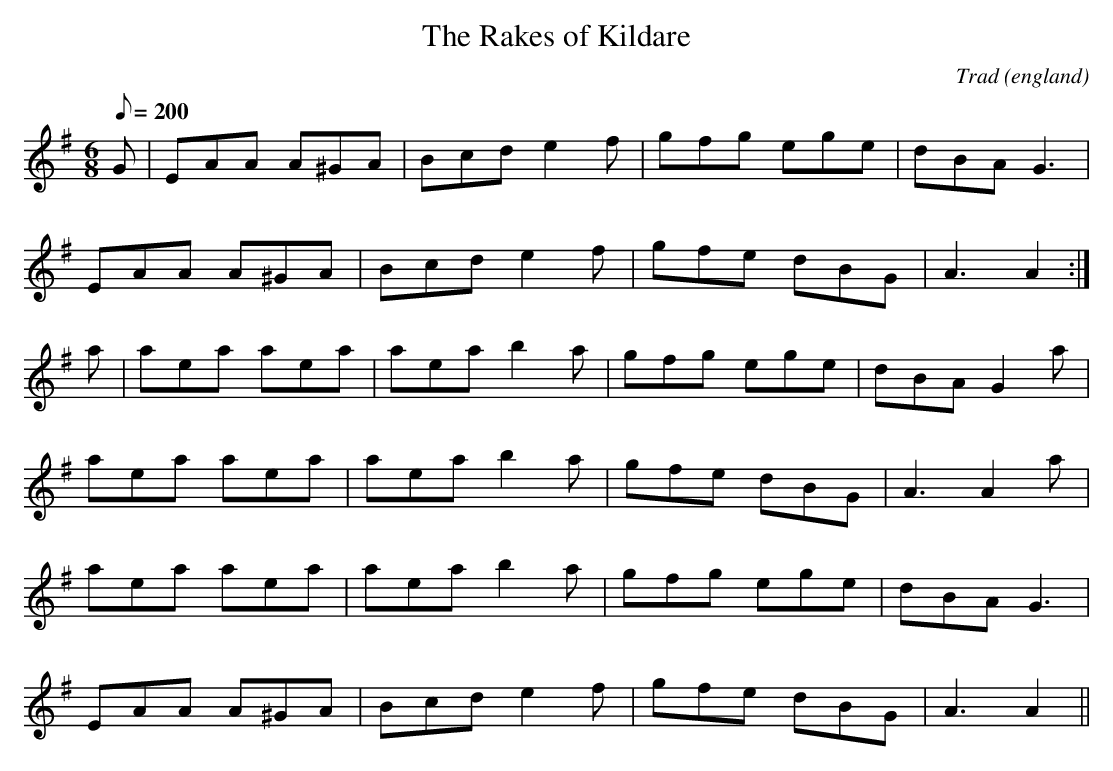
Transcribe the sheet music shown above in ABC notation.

X:1
T:The Rakes of Kildare
O:england
M:6/8
L:1/8
Q:200
C:Trad
K:A Dorian
G|EAA A^GA|Bcd e2 f|gfg ege|dBA G3|
EAA A^GA|Bcd e2 f|gfe dBG|A3 A2:|
a|aea aea|aea b2 a|gfg ege|dBA G2 a|
aea aea|aea b2 a|gfe dBG|A3 A2 a|
aea aea|aea b2 a|gfg ege|dBA G3|
EAA A^GA|Bcd e2 f|gfe dBG|A3 A2||
